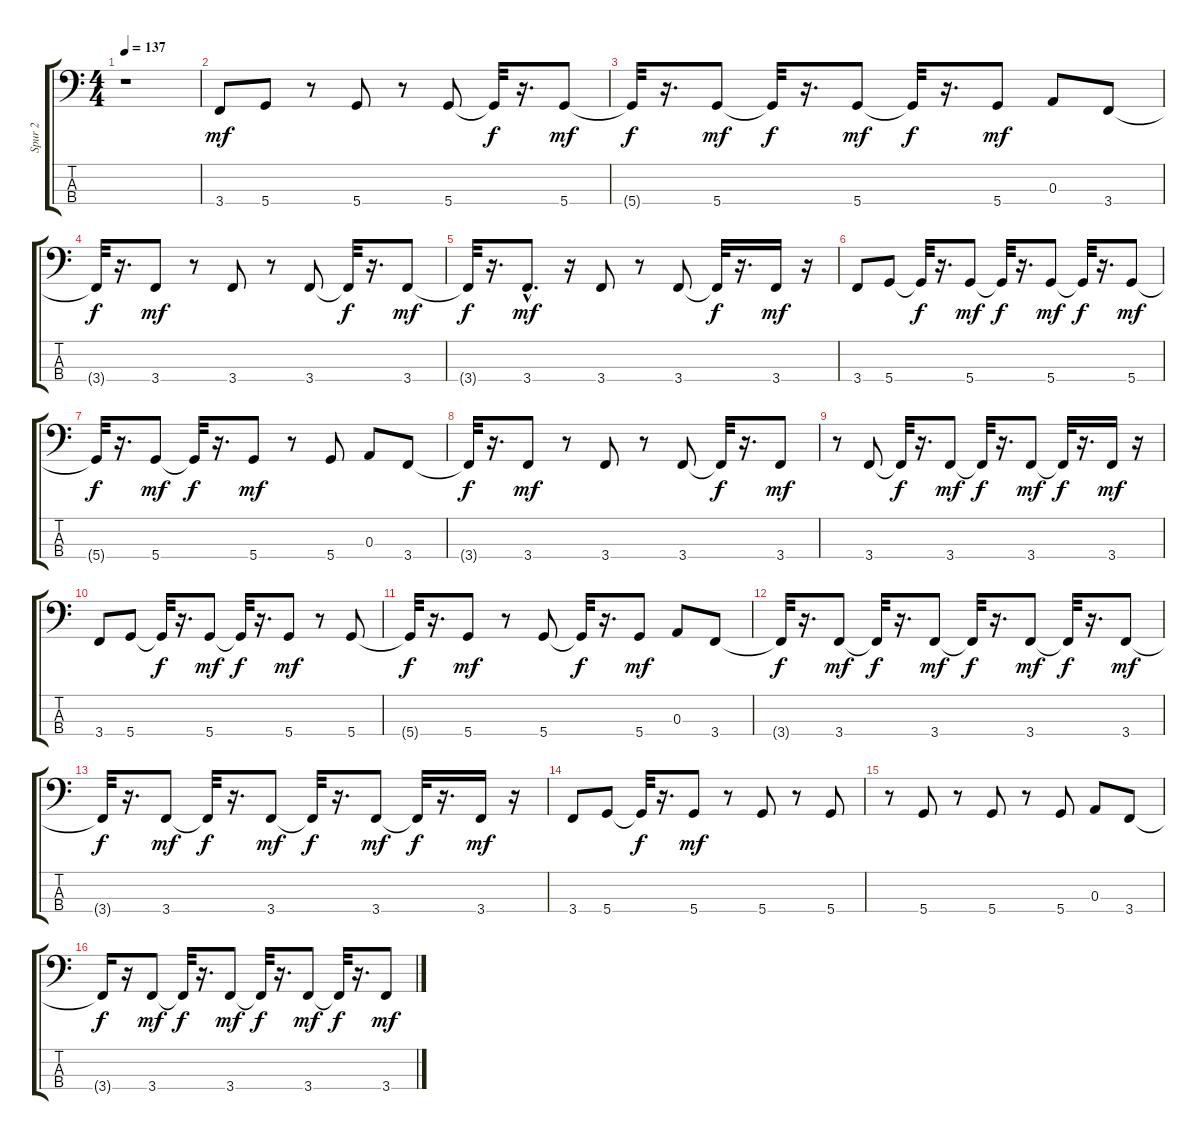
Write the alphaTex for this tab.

\track ("Spur 2" "Spur 2") {instrument synthbass1}
\staff {score tabs}
\tuning (G2 D2 A1 D1) {hide}
\ts (4 4)
\tempo 137
\clef f4
\ks c
r.1{dy mf} |
3.4.8 5.4.8 r.8 5.4.8 r.8 5.4.8 5.4{t}.32{dy f} r.16{d} 5.4.8{dy mf} |
5.4{t}.32{dy f} r.16{d} 5.4.8{dy mf} 5.4{t}.32{dy f} r.16{d} 5.4.8{dy mf} 5.4{t}.32{dy f} r.16{d} 5.4.8{dy mf} 0.3.8 3.4.8 |
3.4{t}.32{dy f} r.16{d} 3.4.8{dy mf} r.8 3.4.8 r.8 3.4.8 3.4{t}.32{dy f} r.16{d} 3.4.8{dy mf} |
3.4{t}.32{dy f} r.16{d} 3.4{hac}.8{d dy mf} r.16 3.4.8 r.8 3.4.8 3.4{t}.32{dy f} r.16{d} 3.4.16{dy mf} r.16 |
3.4.8 5.4.8 5.4{t}.32{dy f} r.16{d} 5.4.8{dy mf} 5.4{t}.32{dy f} r.16{d} 5.4.8{dy mf} 5.4{t}.32{dy f} r.16{d} 5.4.8{dy mf} |
5.4{t}.32{dy f} r.16{d} 5.4.8{dy mf} 5.4{t}.32{dy f} r.16{d} 5.4.8{dy mf} r.8 5.4.8 0.3.8 3.4.8 |
3.4{t}.32{dy f} r.16{d} 3.4.8{dy mf} r.8 3.4.8 r.8 3.4.8 3.4{t}.32{dy f} r.16{d} 3.4.8{dy mf} |
r.8 3.4.8 3.4{t}.32{dy f} r.16{d} 3.4.8{dy mf} 3.4{t}.32{dy f} r.16{d} 3.4.8{dy mf} 3.4{t}.32{dy f} r.16{d} 3.4.16{dy mf} r.16 |
3.4.8 5.4.8 5.4{t}.32{dy f} r.16{d} 5.4.8{dy mf} 5.4{t}.32{dy f} r.16{d} 5.4.8{dy mf} r.8 5.4.8 |
5.4{t}.32{dy f} r.16{d} 5.4.8{dy mf} r.8 5.4.8 5.4{t}.32{dy f} r.16{d} 5.4.8{dy mf} 0.3.8 3.4.8 |
3.4{t}.32{dy f} r.16{d} 3.4.8{dy mf} 3.4{t}.32{dy f} r.16{d} 3.4.8{dy mf} 3.4{t}.32{dy f} r.16{d} 3.4.8{dy mf} 3.4{t}.32{dy f} r.16{d} 3.4.8{dy mf} |
3.4{t}.32{dy f} r.16{d} 3.4.8{dy mf} 3.4{t}.32{dy f} r.16{d} 3.4.8{dy mf} 3.4{t}.32{dy f} r.16{d} 3.4.8{dy mf} 3.4{t}.32{dy f} r.16{d} 3.4.16{dy mf} r.16 |
3.4.8 5.4.8 5.4{t}.32{dy f} r.16{d} 5.4.8{dy mf} r.8 5.4.8 r.8 5.4.8 |
r.8 5.4.8 r.8 5.4.8 r.8 5.4.8 0.3.8 3.4.8 |
3.4{t}.16{dy f} r.16 3.4.8{dy mf} 3.4{t}.32{dy f} r.16{d} 3.4.8{dy mf} 3.4{t}.32{dy f} r.16{d} 3.4.8{dy mf} 3.4{t}.32{dy f} r.16{d} 3.4.8{dy mf}
